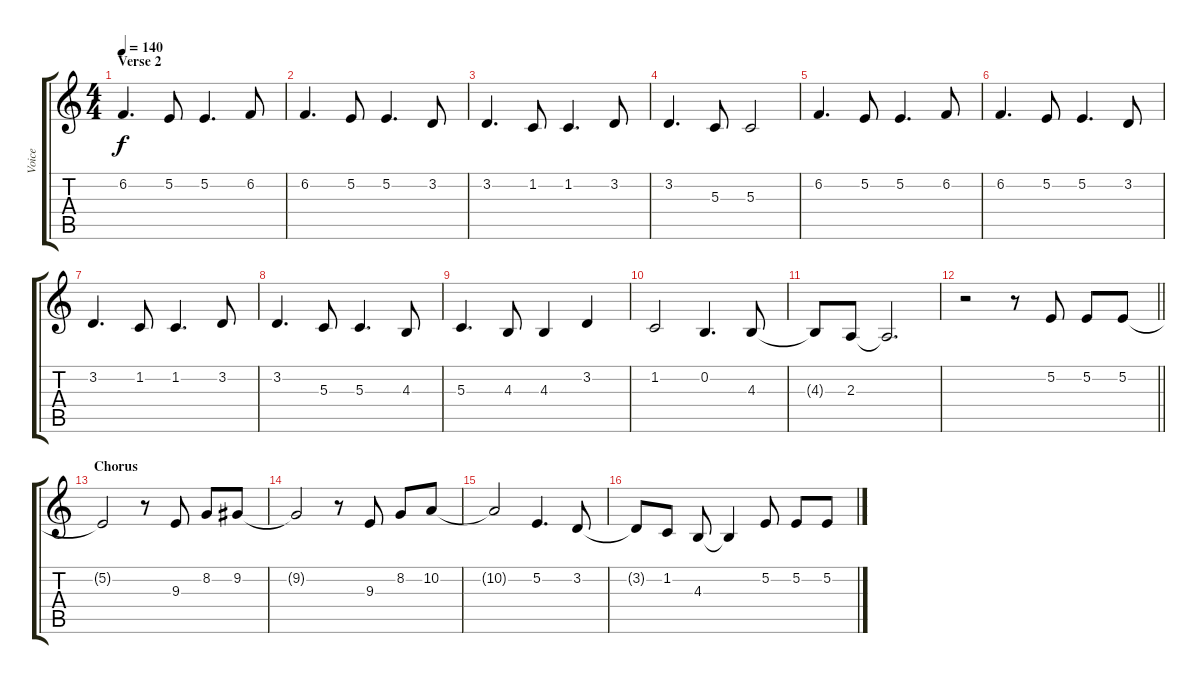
\track ("Voice" "Voice") {instrument violin}
\staff {score tabs}
\tuning (E4 B3 G3 D3 A2 E2) {hide}
\ts (4 4)
\section ("" "Verse 2")
\tempo 140
\clef g2
\ks c
6.2.4{d dy f} 5.2.8 5.2.4{d} 6.2.8 |
6.2.4{d} 5.2.8 5.2.4{d} 3.2.8 |
3.2.4{d} 1.2.8 1.2.4{d} 3.2.8 |
3.2.4{d} 5.3.8 5.3.2 |
6.2.4{d} 5.2.8 5.2.4{d} 6.2.8 |
6.2.4{d} 5.2.8 5.2.4{d} 3.2.8 |
3.2.4{d} 1.2.8 1.2.4{d} 3.2.8 |
3.2.4{d} 5.3.8 5.3.4{d} 4.3.8 |
5.3.4{d} 4.3.8 4.3.4 3.2.4 |
1.2.2 0.2.4{d} 4.3.8 |
4.3{t}.8 2.3.8 2.3{t}.2{d} |
\barLineRight lightlight
r.2 r.8 5.2.8 5.2.8 5.2.8 |
\section ("" "Chorus")
5.2{t}.2 r.8 9.3.8 8.2.8 9.2.8 |
9.2{t}.2 r.8 9.3.8 8.2.8 10.2.8 |
10.2{t}.2 5.2.4{d} 3.2.8 |
3.2{t}.8 1.2.8 4.3.8 4.3{t}.4 5.2.8 5.2.8 5.2.8
